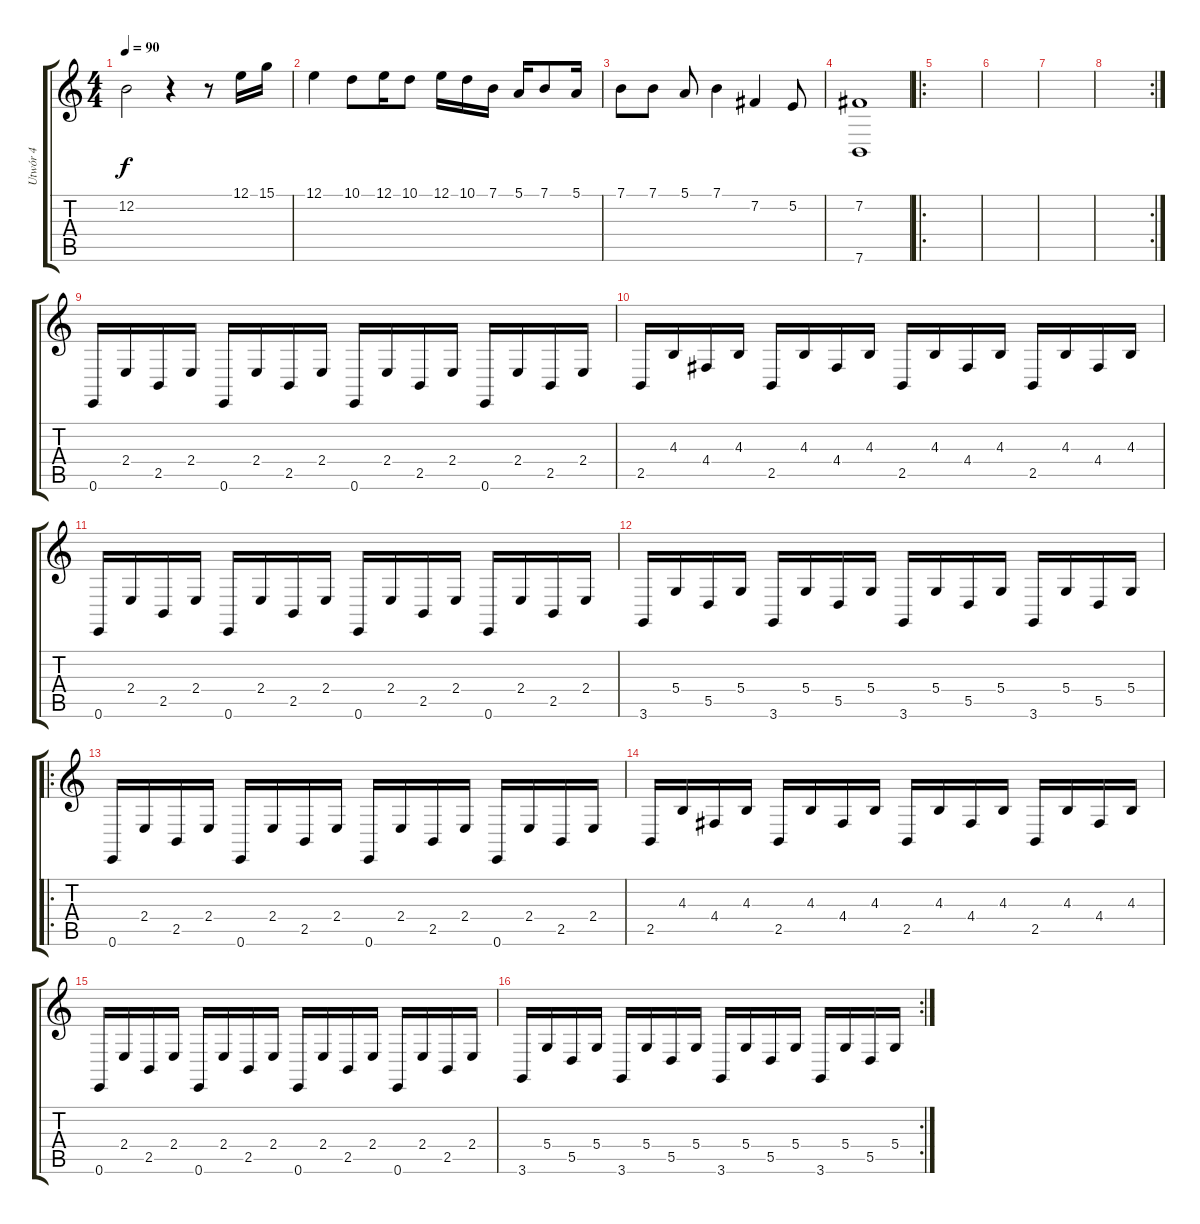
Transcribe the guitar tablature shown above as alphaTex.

\track ("Utwór 4" "Utwór 4") {instrument acousticgrandpiano}
\staff {score tabs}
\tuning (E4 B3 G3 D3 A2 E2) {hide}
\ts (4 4)
\tempo 90
\clef g2
\ks c
12.2.2{dy f} r.4 r.8 12.1.16 15.1.16 |
12.1.4 10.1.8 12.1.16 10.1.8 12.1.16 10.1.16 7.1.16 5.1.16 7.1.8 5.1.16 |
7.1.8 7.1.8 5.1.8 7.1.4 7.2.4 5.2.8 |
(7.2 7.6).1 |
\ro
|
|
|
\rc 2
|
0.6.16 2.4.16 2.5.16 2.4.16 0.6.16 2.4.16 2.5.16 2.4.16 0.6.16 2.4.16 2.5.16 2.4.16 0.6.16 2.4.16 2.5.16 2.4.16 |
2.5.16 4.3.16 4.4.16 4.3.16 2.5.16 4.3.16 4.4.16 4.3.16 2.5.16 4.3.16 4.4.16 4.3.16 2.5.16 4.3.16 4.4.16 4.3.16 |
0.6.16 2.4.16 2.5.16 2.4.16 0.6.16 2.4.16 2.5.16 2.4.16 0.6.16 2.4.16 2.5.16 2.4.16 0.6.16 2.4.16 2.5.16 2.4.16 |
3.6.16 5.4.16 5.5.16 5.4.16 3.6.16 5.4.16 5.5.16 5.4.16 3.6.16 5.4.16 5.5.16 5.4.16 3.6.16 5.4.16 5.5.16 5.4.16 |
\ro
0.6.16 2.4.16 2.5.16 2.4.16 0.6.16 2.4.16 2.5.16 2.4.16 0.6.16 2.4.16 2.5.16 2.4.16 0.6.16 2.4.16 2.5.16 2.4.16 |
2.5.16 4.3.16 4.4.16 4.3.16 2.5.16 4.3.16 4.4.16 4.3.16 2.5.16 4.3.16 4.4.16 4.3.16 2.5.16 4.3.16 4.4.16 4.3.16 |
0.6.16 2.4.16 2.5.16 2.4.16 0.6.16 2.4.16 2.5.16 2.4.16 0.6.16 2.4.16 2.5.16 2.4.16 0.6.16 2.4.16 2.5.16 2.4.16 |
\rc 2
3.6.16 5.4.16 5.5.16 5.4.16 3.6.16 5.4.16 5.5.16 5.4.16 3.6.16 5.4.16 5.5.16 5.4.16 3.6.16 5.4.16 5.5.16 5.4.16
